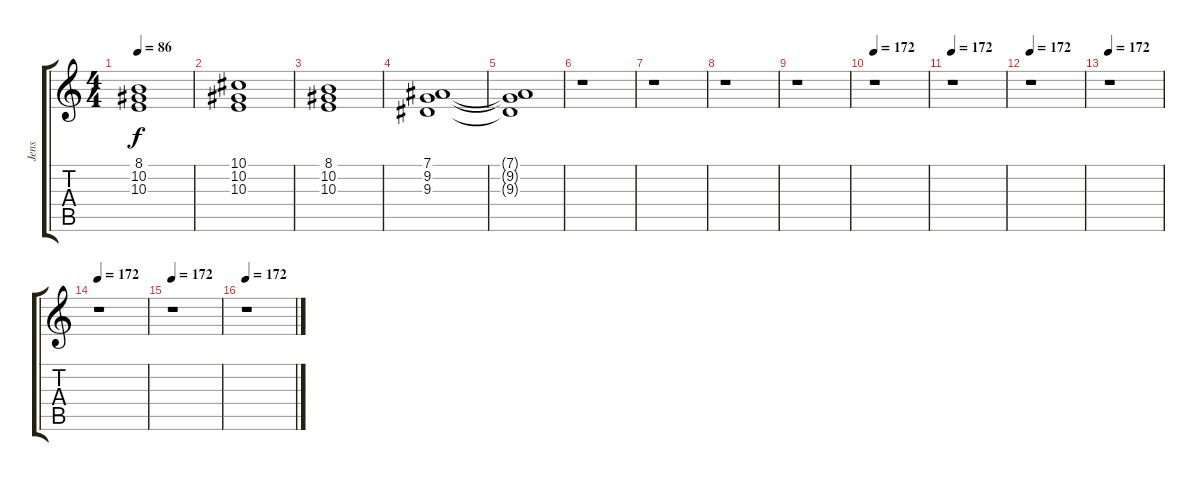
\track ("Jens" "Jens") {instrument fx4atmosphere}
\staff {score tabs}
\tuning (Eb4 Bb3 Gb3 Db3 Ab2 Eb2) {hide}
\ts (4 4)
\tempo 86
\clef g2
\ks c
(8.1 10.2 10.3).1{dy f} |
(10.1 10.2 10.3).1 |
(8.1 10.2 10.3).1 |
(7.1 9.2 9.3).1 |
(7.1{t} 9.2{t} 9.3{t}).1 |
r.1 |
r.1 |
r.1 |
r.1 |
\tempo 172
r.1 |
\tempo 172
r.1 |
\tempo 172
r.1 |
\tempo 172
r.1 |
\tempo 172
r.1 |
\tempo 172
r.1 |
\tempo 172
r.1
